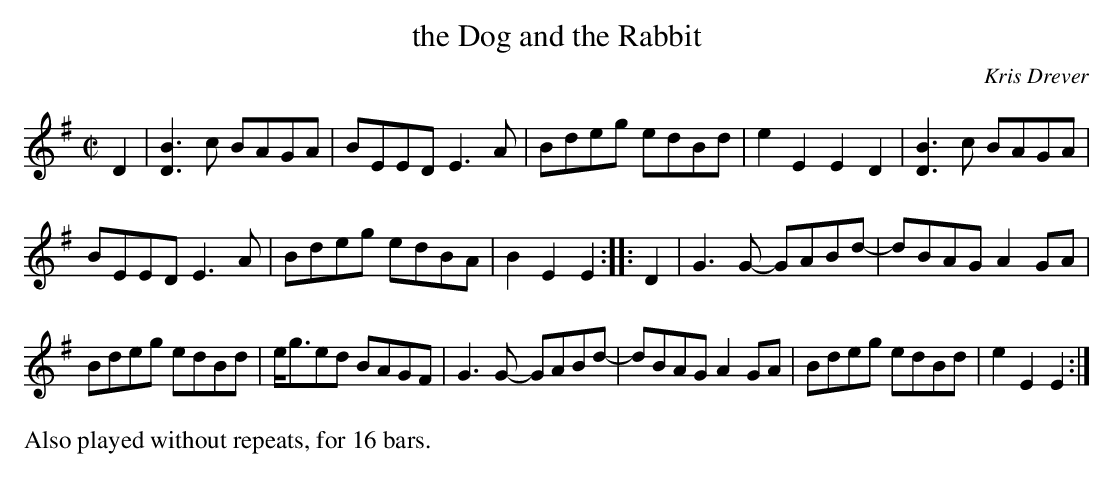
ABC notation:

X:1
T: the Dog and the Rabbit
C: Kris Drever
M: C|
L: 1/8
K: G
D2 | [B3D3]c BAGA | BEED E3A | Bdeg edBd | e2E2 E2D2 | [B3D3]c BAGA |
BEED E3A | Bdeg edBA | B2E2 E2 :: D2 | G3G- GABd- | dBAG A2GA |
Bdeg edBd | e<ged BAGF | G3G- GABd- | dBAG A2GA | Bdeg edBd | e2E2 E2 :|
